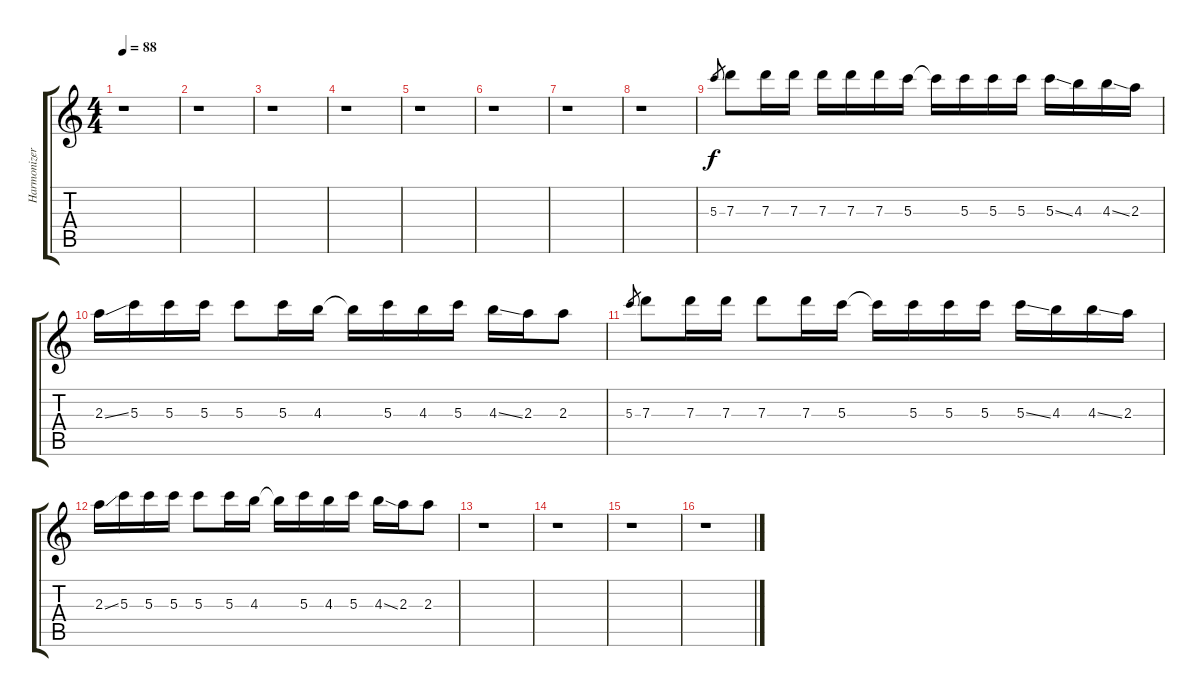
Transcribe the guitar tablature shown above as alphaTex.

\track ("Harmonizer 8va" "Harmonizer") {instrument overdrivenguitar}
\staff {score tabs}
\tuning (E5 B4 G4 D4 A3 D3) {hide}
\ts (4 4)
\tempo 88
\clef g2
\ks c
r.1{dy f} |
r.1 |
r.1 |
r.1 |
r.1 |
r.1 |
r.1 |
r.1 |
5.3.8{gr} 7.3.8 7.3.16 7.3.16 7.3.16 7.3.16 7.3.16 5.3.16 5.3{t}.16 5.3.16 5.3.16 5.3.16 5.3{ss}.16 4.3.16 4.3{ss}.16 2.3.16 |
2.3{ss}.16 5.3.16 5.3.16 5.3.16 5.3.8 5.3.16 4.3.16 4.3{t}.16 5.3.16 4.3.16 5.3.16 4.3{ss}.16 2.3.16 2.3.8 |
5.3.8{gr} 7.3.8 7.3.16 7.3.16 7.3.8 7.3.16 5.3.16 5.3{t}.16 5.3.16 5.3.16 5.3.16 5.3{ss}.16 4.3.16 4.3{ss}.16 2.3.16 |
2.3{ss}.16 5.3.16 5.3.16 5.3.16 5.3.8 5.3.16 4.3.16 4.3{t}.16 5.3.16 4.3.16 5.3.16 4.3{ss}.16 2.3.16 2.3.8 |
r.1 |
r.1 |
r.1 |
r.1
